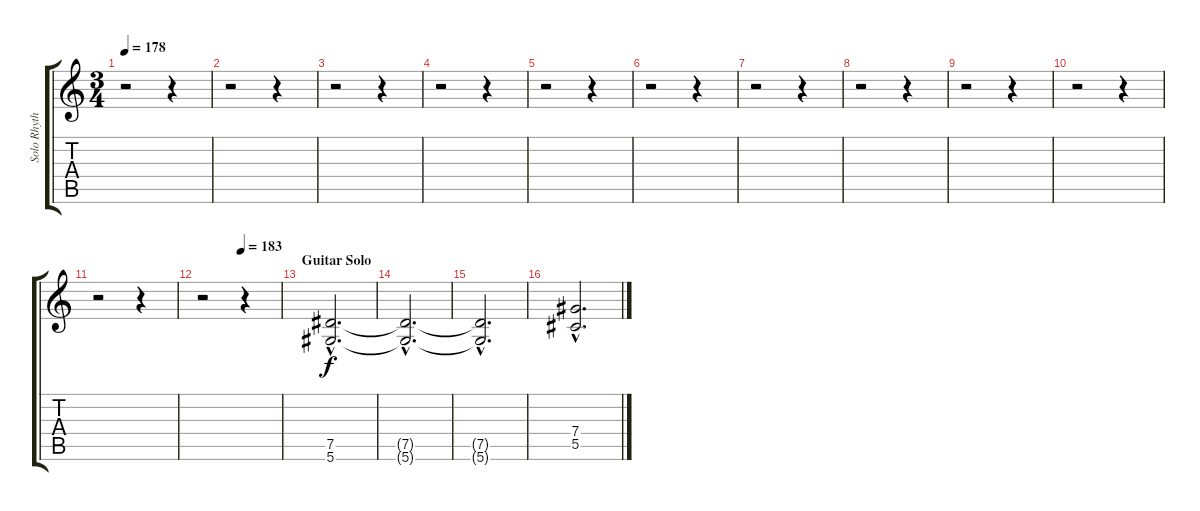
\track ("Solo Rhythm" "Solo Rhyth") {instrument distortionguitar}
\staff {score tabs}
\tuning (Eb4 Bb3 Gb3 Db3 Ab2 Eb2) {hide}
\ts (3 4)
\tempo 178
\clef g2
\ks c
r.2{dy f} r.4 |
r.2 r.4 |
r.2 r.4 |
r.2 r.4 |
r.2 r.4 |
r.2 r.4 |
r.2 r.4 |
r.2 r.4 |
r.2 r.4 |
r.2 r.4 |
r.2 r.4 |
\tempo (183 0.5)
r.2 r.4 |
\section ("" "Guitar Solo")
(7.5{hac} 5.6{hac}).2{d} |
(7.5{hac t} 5.6{hac t}).2{d} |
(7.5{hac t} 5.6{hac t}).2{d} |
(7.4{hac} 5.5{hac}).2{d}
